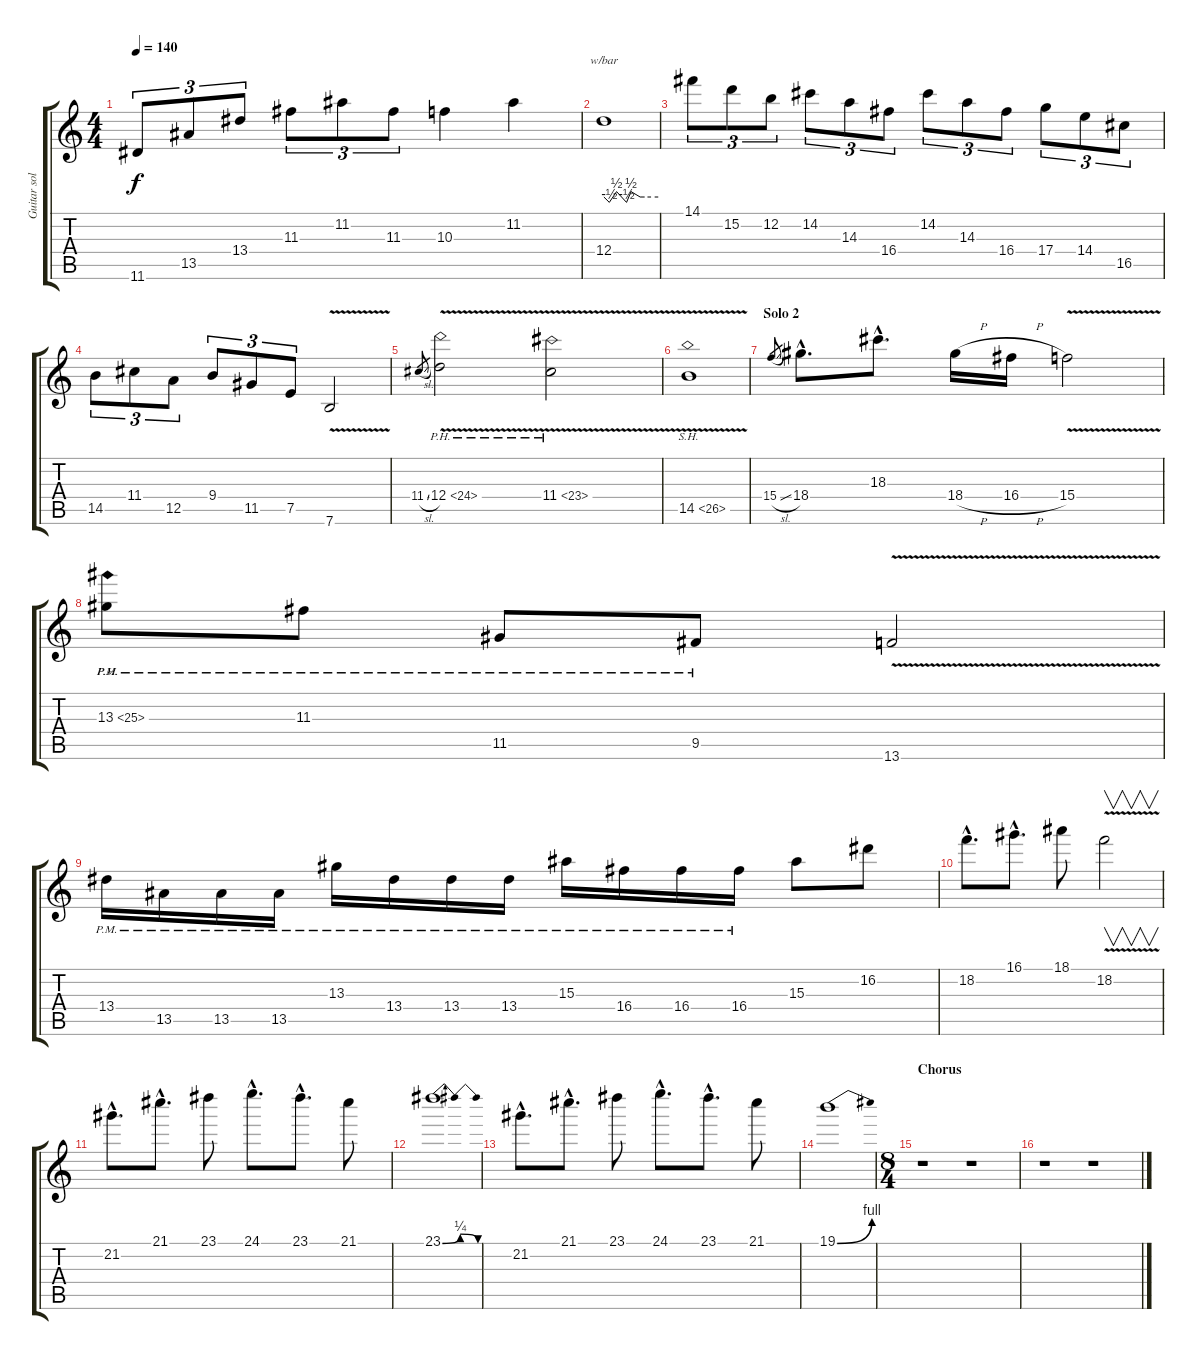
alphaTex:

\track ("Guitar solos" "Guitar sol") {instrument overdrivenguitar}
\staff {score tabs}
\tuning (E4 B3 G3 D3 A2 E2) {hide}
\ts (4 4)
\tempo 140
\clef g2
\ks c
11.6.8{tu (3 2) dy f} 13.5.8{tu (3 2)} 13.4.8{tu (3 2)} 11.3.8{tu (3 2)} 11.2.8{tu (3 2)} 11.3.8{tu (3 2)} 10.3.4 11.2.4 |
12.4.1{tbe (custom default 0 0 6 -2 10 0 14 2 25 -2 30 2 40 0 45 0 60 0)} |
14.1.8{tu (3 2)} 15.2.8{tu (3 2)} 12.2.8{tu (3 2)} 14.2.8{tu (3 2)} 14.3.8{tu (3 2)} 16.4.8{tu (3 2)} 14.2.8{tu (3 2)} 14.3.8{tu (3 2)} 16.4.8{tu (3 2)} 17.4.8{tu (3 2)} 14.4.8{tu (3 2)} 16.5.8{tu (3 2)} |
14.5.8{tu (3 2)} 11.4.8{tu (3 2)} 12.5.8{tu (3 2)} 9.4.8{tu (3 2)} 11.5.8{tu (3 2)} 7.5.8{tu (3 2)} 7.6{v}.2 |
11.4{sl}.8{gr} 12.4{ph 12 v}.2 11.4{ph 12 v}.2 |
14.5{sh 12 v}.1 |
\section ("" "Solo 2")
15.4{sl}.8{gr} 18.4{hac}.8{d} 18.3{hac}.8{d} 18.4{h}.16 16.4{h}.16 15.4{v}.2 |
13.3{ph 12 pm}.8 11.3{pm}.8 11.5{pm}.8 9.5{pm}.8 13.6{v}.2 |
13.4{pm}.16 13.5{pm}.16 13.5{pm}.16 13.5{pm}.16 13.3{pm}.16 13.4{pm}.16 13.4{pm}.16 13.4{pm}.16 15.3{pm}.16 16.4{pm}.16 16.4{pm}.16 16.4{pm}.16 15.3.8 16.2.8 |
18.2{hac}.8{d} 16.1{hac}.8{d} 18.1.8 18.2{v}.2{v} |
21.2{hac}.8{d} 21.1{hac}.8{d} 23.1.8 24.1{hac}.8{d} 23.1{hac}.8{d} 21.1.8 |
23.1{be (bendrelease 0 0 20 1 40 1 60 0)}.1 |
21.2{hac}.8{d} 21.1{hac}.8{d} 23.1.8 24.1{hac}.8{d} 23.1{hac}.8{d} 21.1.8 |
19.1{be (bend 0 0 60 4)}.1 |
\ts (8 4)
\section ("" "Chorus")
r.1 r.1 |
r.1 r.1
